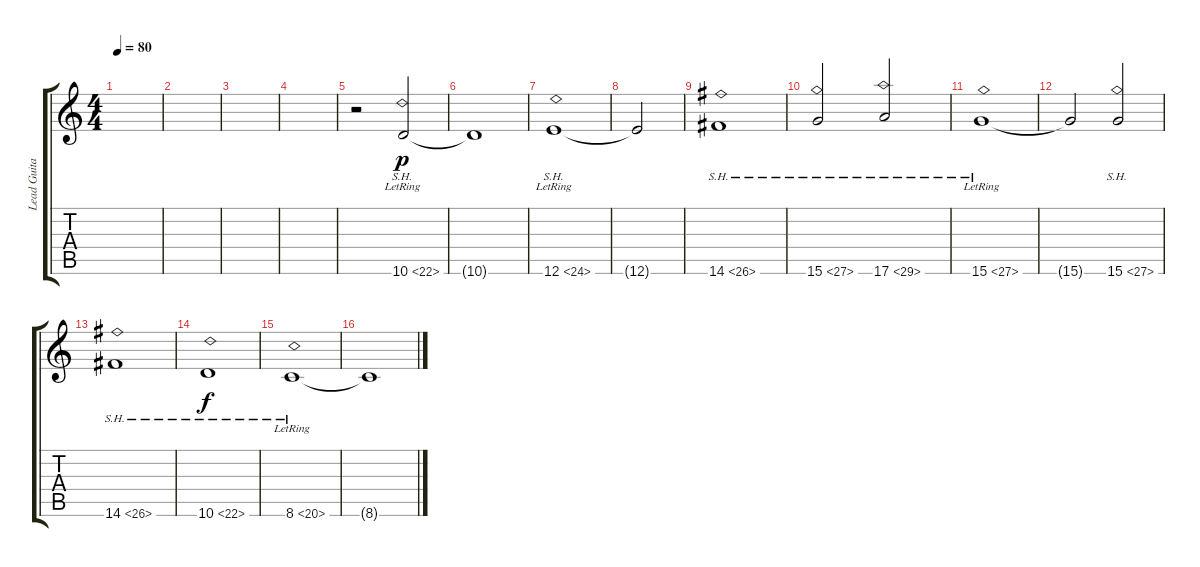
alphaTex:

\track ("Lead Guitar (jón şor birgisson)" "Lead Guita") {instrument distortionguitar}
\staff {score tabs}
\tuning (E4 B3 G3 D3 A2 E2) {hide}
\ts (4 4)
\tempo 80
\clef g2
\ks c
|
|
|
|
r.2 10.6{sh 12 lr}.2{dy p} |
10.6{t}.1 |
12.6{sh 12 lr}.1 |
12.6{t}.2 |
14.6{sh 12}.1 |
15.6{sh 12}.2 17.6{sh 12}.2 |
15.6{sh 12 lr}.1 |
15.6{t}.2 15.6{sh 12}.2 |
14.6{sh 12}.1 |
10.6{sh 12}.1{dy f} |
8.6{sh 12 lr}.1 |
8.6{t}.1
